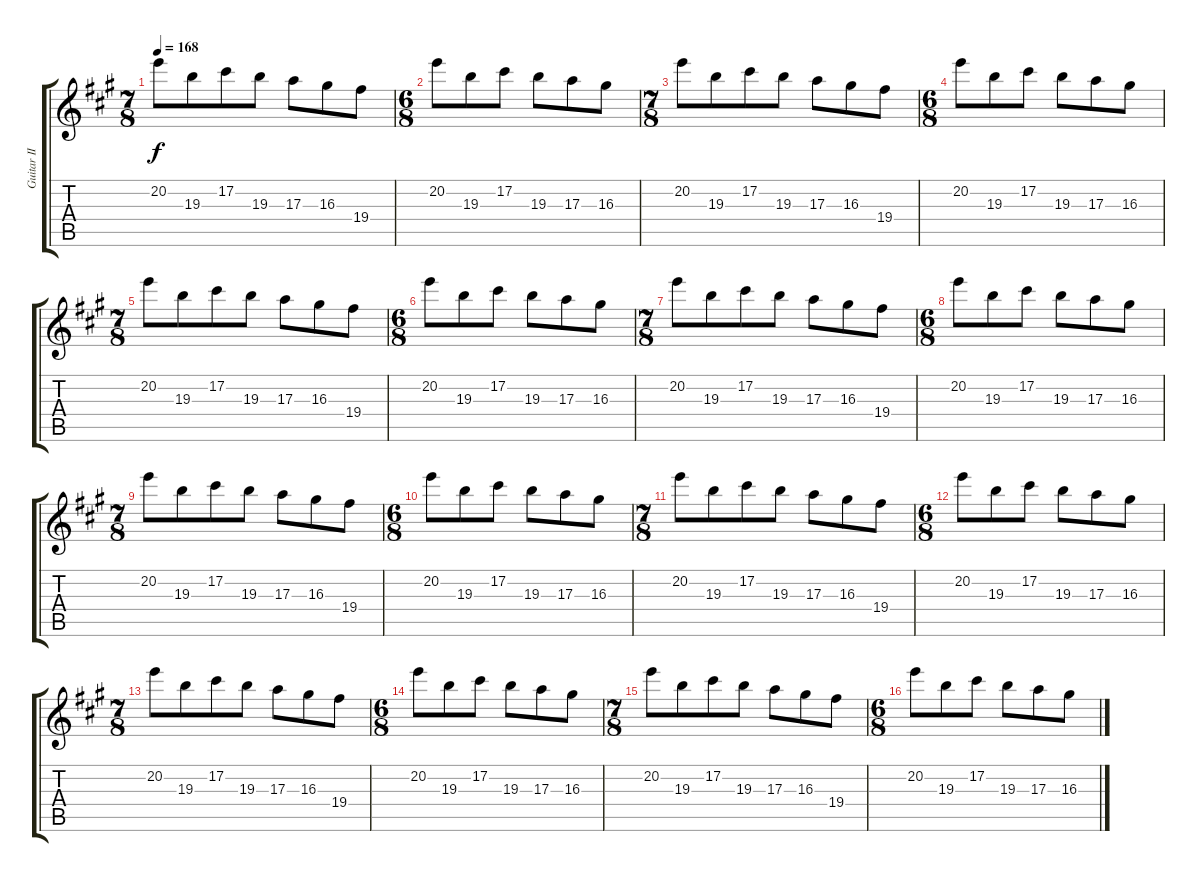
\track ("Guitar II (Right)" "Guitar II ") {instrument distortionguitar}
\staff {score tabs}
\tuning (Db4 Ab3 E3 B2 Gb2 B1) {hide}
\ts (7 8)
\tempo 168
\clef g2
\ks f#minor
20.2.8{dy f} 19.3.8 17.2.8 19.3.8 17.3.8 16.3.8 19.4.8 |
\ts (6 8)
20.2.8 19.3.8 17.2.8 19.3.8 17.3.8 16.3.8 |
\ts (7 8)
20.2.8 19.3.8 17.2.8 19.3.8 17.3.8 16.3.8 19.4.8 |
\ts (6 8)
20.2.8 19.3.8 17.2.8 19.3.8 17.3.8 16.3.8 |
\ts (7 8)
20.2.8 19.3.8 17.2.8 19.3.8 17.3.8 16.3.8 19.4.8 |
\ts (6 8)
20.2.8 19.3.8 17.2.8 19.3.8 17.3.8 16.3.8 |
\ts (7 8)
20.2.8 19.3.8 17.2.8 19.3.8 17.3.8 16.3.8 19.4.8 |
\ts (6 8)
20.2.8 19.3.8 17.2.8 19.3.8 17.3.8 16.3.8 |
\ts (7 8)
20.2.8 19.3.8 17.2.8 19.3.8 17.3.8 16.3.8 19.4.8 |
\ts (6 8)
20.2.8 19.3.8 17.2.8 19.3.8 17.3.8 16.3.8 |
\ts (7 8)
20.2.8 19.3.8 17.2.8 19.3.8 17.3.8 16.3.8 19.4.8 |
\ts (6 8)
20.2.8 19.3.8 17.2.8 19.3.8 17.3.8 16.3.8 |
\ts (7 8)
20.2.8 19.3.8 17.2.8 19.3.8 17.3.8 16.3.8 19.4.8 |
\ts (6 8)
20.2.8 19.3.8 17.2.8 19.3.8 17.3.8 16.3.8 |
\ts (7 8)
20.2.8 19.3.8 17.2.8 19.3.8 17.3.8 16.3.8 19.4.8 |
\ts (6 8)
20.2.8 19.3.8 17.2.8 19.3.8 17.3.8 16.3.8
